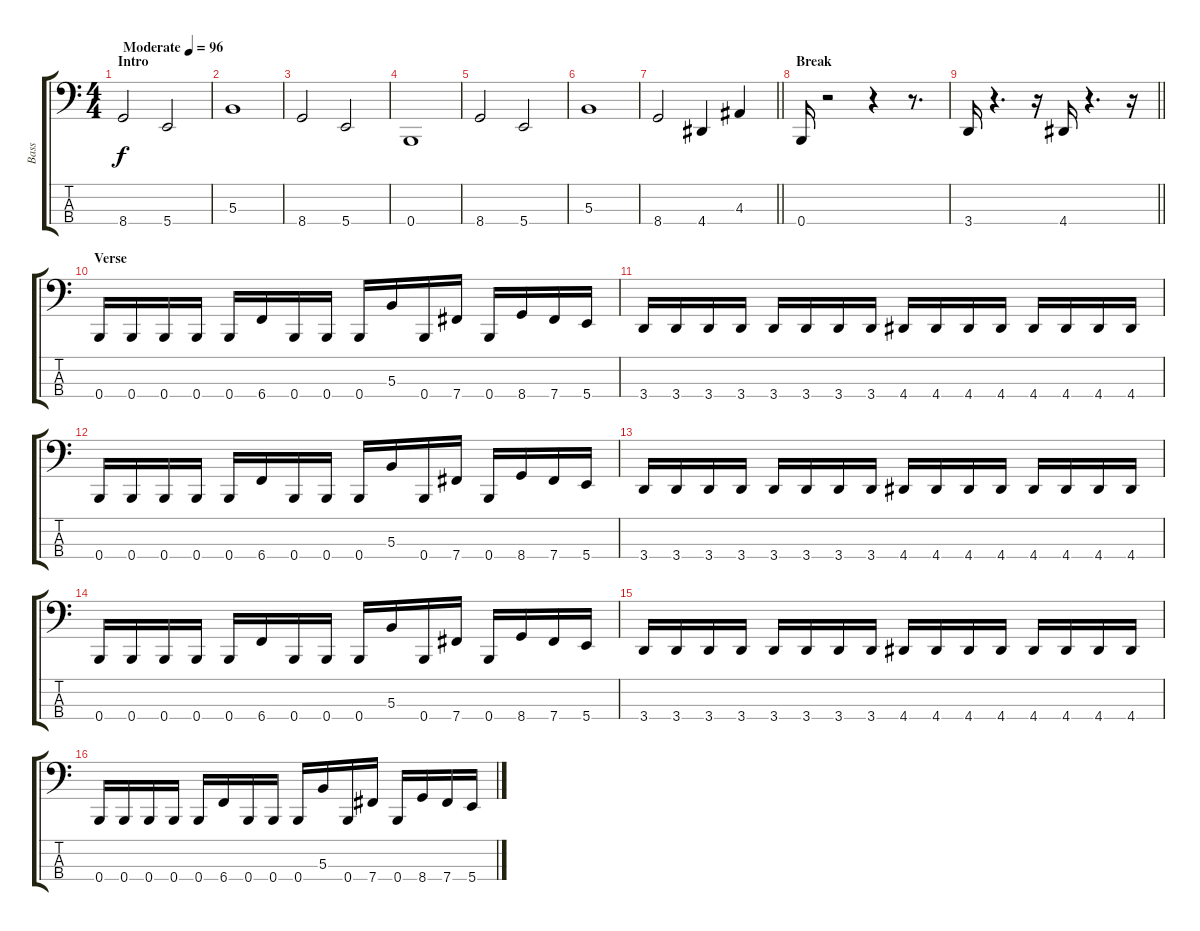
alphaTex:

\track ("Bass" "Bass") {instrument electricbassfinger}
\staff {score tabs}
\tuning (E2 B1 Gb1 B0) {hide}
\ts (4 4)
\section ("" "Intro")
\tempo (96 "Moderate")
\clef f4
\ks c
8.4.2{dy f instrument electricbassfinger} 5.4.2 |
5.3.1 |
8.4.2 5.4.2 |
0.4.1 |
8.4.2 5.4.2 |
5.3.1 |
\barLineRight lightlight
8.4.2 4.4.4 4.3.4 |
\section ("" "Break")
0.4.16 r.2 r.4 r.8{d} |
\barLineRight lightlight
3.4.16 r.4{d} r.16 4.4.16 r.4{d} r.16 |
\section ("" "Verse")
0.4.16 0.4.16 0.4.16 0.4.16 0.4.16 6.4.16 0.4.16 0.4.16 0.4.16 5.3.16 0.4.16 7.4.16 0.4.16 8.4.16 7.4.16 5.4.16 |
3.4.16 3.4.16 3.4.16 3.4.16 3.4.16 3.4.16 3.4.16 3.4.16 4.4.16 4.4.16 4.4.16 4.4.16 4.4.16 4.4.16 4.4.16 4.4.16 |
0.4.16 0.4.16 0.4.16 0.4.16 0.4.16 6.4.16 0.4.16 0.4.16 0.4.16 5.3.16 0.4.16 7.4.16 0.4.16 8.4.16 7.4.16 5.4.16 |
3.4.16 3.4.16 3.4.16 3.4.16 3.4.16 3.4.16 3.4.16 3.4.16 4.4.16 4.4.16 4.4.16 4.4.16 4.4.16 4.4.16 4.4.16 4.4.16 |
0.4.16 0.4.16 0.4.16 0.4.16 0.4.16 6.4.16 0.4.16 0.4.16 0.4.16 5.3.16 0.4.16 7.4.16 0.4.16 8.4.16 7.4.16 5.4.16 |
3.4.16 3.4.16 3.4.16 3.4.16 3.4.16 3.4.16 3.4.16 3.4.16 4.4.16 4.4.16 4.4.16 4.4.16 4.4.16 4.4.16 4.4.16 4.4.16 |
0.4.16 0.4.16 0.4.16 0.4.16 0.4.16 6.4.16 0.4.16 0.4.16 0.4.16 5.3.16 0.4.16 7.4.16 0.4.16 8.4.16 7.4.16 5.4.16
